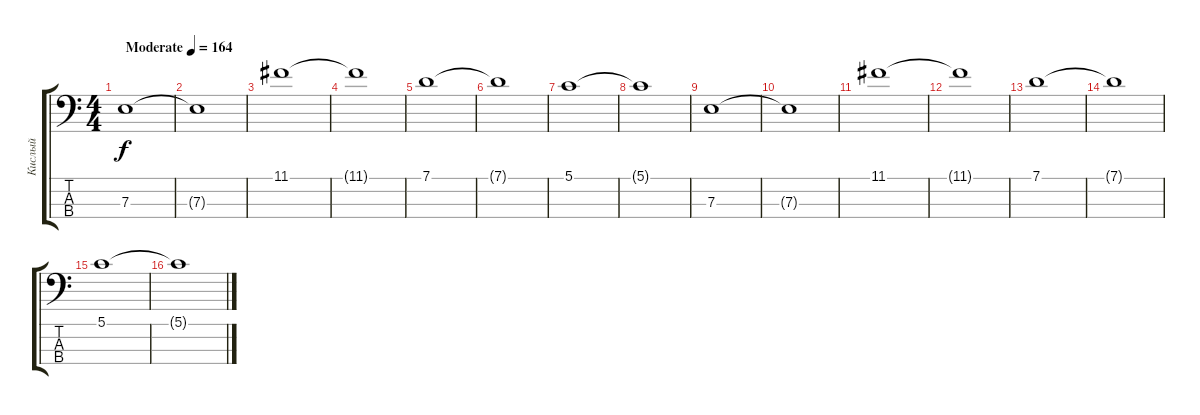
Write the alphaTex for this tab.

\track ("Кислый" "Кислый") {instrument electricbassfinger}
\staff {score tabs}
\tuning (G2 D2 A1 E1) {hide}
\ts (4 4)
\tempo (164 "Moderate")
\clef f4
\ks c
7.3.1{dy f instrument electricbassfinger} |
7.3{t}.1 |
11.1.1 |
11.1{t}.1 |
7.1.1 |
7.1{t}.1 |
5.1.1 |
5.1{t}.1 |
7.3.1 |
7.3{t}.1 |
11.1.1 |
11.1{t}.1 |
7.1.1 |
7.1{t}.1 |
5.1.1 |
5.1{t}.1
